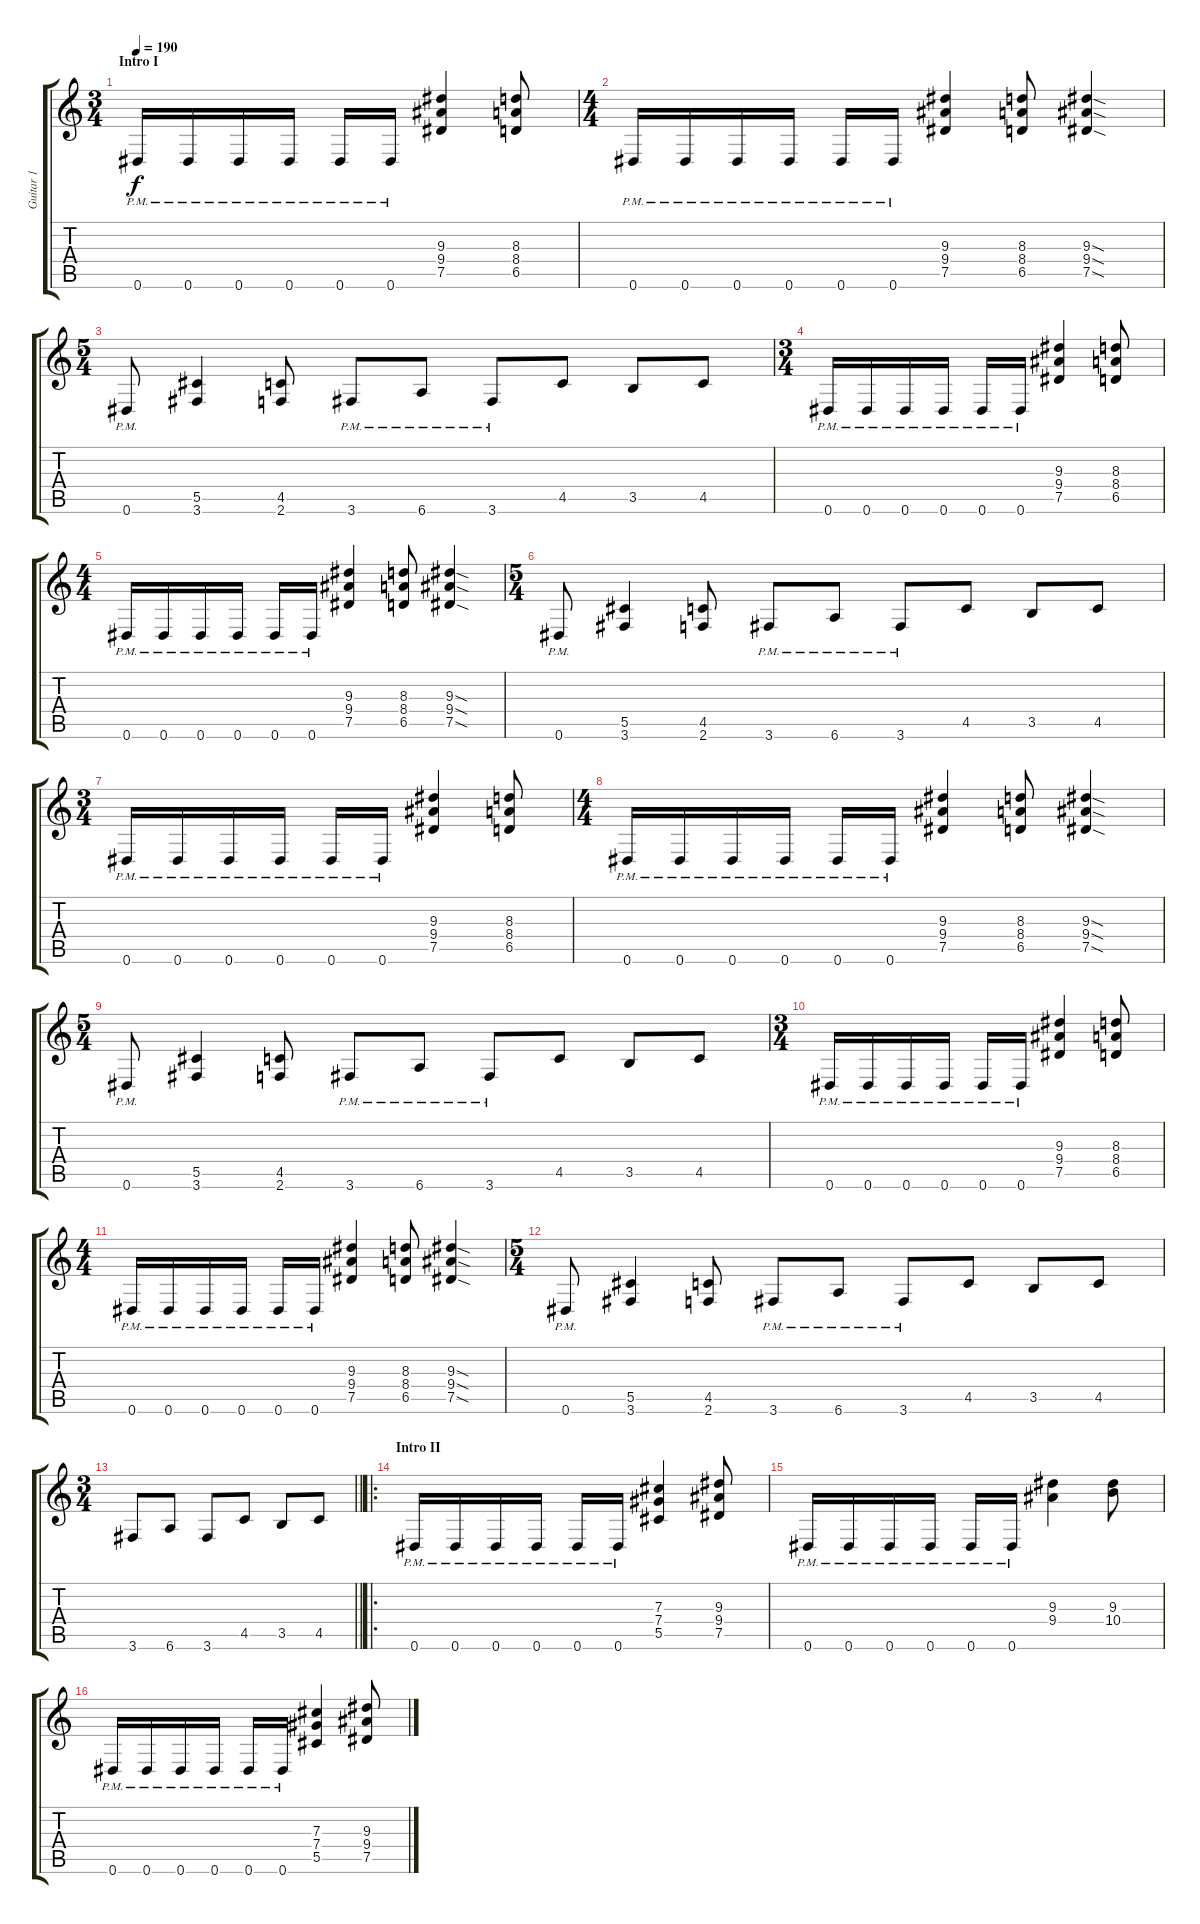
\track ("Guitar 1" "Guitar 1") {instrument distortionguitar}
\staff {score tabs}
\tuning (Eb4 Bb3 Gb3 Db3 Ab2 Eb2) {hide}
\ts (3 4)
\section ("" "Intro I")
\tempo 190
\clef g2
\ks c
0.6{pm}.16{dy f instrument distortionguitar} 0.6{pm}.16 0.6{pm}.16 0.6{pm}.16 0.6{pm}.16 0.6{pm}.16 (9.3 9.4 7.5).4 (8.3 8.4 6.5).8 |
\ts (4 4)
0.6{pm}.16 0.6{pm}.16 0.6{pm}.16 0.6{pm}.16 0.6{pm}.16 0.6{pm}.16 (9.3 9.4 7.5).4 (8.3 8.4 6.5).8 (9.3{sod} 9.4{sod} 7.5{sod}).4 |
\ts (5 4)
0.6{pm}.8 (5.5 3.6).4 (4.5 2.6).8 3.6{pm}.8 6.6{pm}.8 3.6{pm}.8 4.5.8 3.5.8 4.5.8 |
\ts (3 4)
0.6{pm}.16 0.6{pm}.16 0.6{pm}.16 0.6{pm}.16 0.6{pm}.16 0.6{pm}.16 (9.3 9.4 7.5).4 (8.3 8.4 6.5).8 |
\ts (4 4)
0.6{pm}.16 0.6{pm}.16 0.6{pm}.16 0.6{pm}.16 0.6{pm}.16 0.6{pm}.16 (9.3 9.4 7.5).4 (8.3 8.4 6.5).8 (9.3{sod} 9.4{sod} 7.5{sod}).4 |
\ts (5 4)
0.6{pm}.8 (5.5 3.6).4 (4.5 2.6).8 3.6{pm}.8 6.6{pm}.8 3.6{pm}.8 4.5.8 3.5.8 4.5.8 |
\ts (3 4)
0.6{pm}.16 0.6{pm}.16 0.6{pm}.16 0.6{pm}.16 0.6{pm}.16 0.6{pm}.16 (9.3 9.4 7.5).4 (8.3 8.4 6.5).8 |
\ts (4 4)
0.6{pm}.16 0.6{pm}.16 0.6{pm}.16 0.6{pm}.16 0.6{pm}.16 0.6{pm}.16 (9.3 9.4 7.5).4 (8.3 8.4 6.5).8 (9.3{sod} 9.4{sod} 7.5{sod}).4 |
\ts (5 4)
0.6{pm}.8 (5.5 3.6).4 (4.5 2.6).8 3.6{pm}.8 6.6{pm}.8 3.6{pm}.8 4.5.8 3.5.8 4.5.8 |
\ts (3 4)
0.6{pm}.16 0.6{pm}.16 0.6{pm}.16 0.6{pm}.16 0.6{pm}.16 0.6{pm}.16 (9.3 9.4 7.5).4 (8.3 8.4 6.5).8 |
\ts (4 4)
0.6{pm}.16 0.6{pm}.16 0.6{pm}.16 0.6{pm}.16 0.6{pm}.16 0.6{pm}.16 (9.3 9.4 7.5).4 (8.3 8.4 6.5).8 (9.3{sod} 9.4{sod} 7.5{sod}).4 |
\ts (5 4)
0.6{pm}.8 (5.5 3.6).4 (4.5 2.6).8 3.6{pm}.8 6.6{pm}.8 3.6{pm}.8 4.5.8 3.5.8 4.5.8 |
\ts (3 4)
\barLineRight lightlight
3.6.8 6.6.8 3.6.8 4.5.8 3.5.8 4.5.8 |
\ro
\section ("" "Intro II")
0.6{pm}.16 0.6{pm}.16 0.6{pm}.16 0.6{pm}.16 0.6{pm}.16 0.6{pm}.16 (7.3 7.4 5.5).4 (9.3 9.4 7.5).8 |
0.6{pm}.16 0.6{pm}.16 0.6{pm}.16 0.6{pm}.16 0.6{pm}.16 0.6{pm}.16 (9.3 9.4).4 (9.3 10.4).8 |
0.6{pm}.16 0.6{pm}.16 0.6{pm}.16 0.6{pm}.16 0.6{pm}.16 0.6{pm}.16 (7.3 7.4 5.5).4 (9.3 9.4 7.5).8
